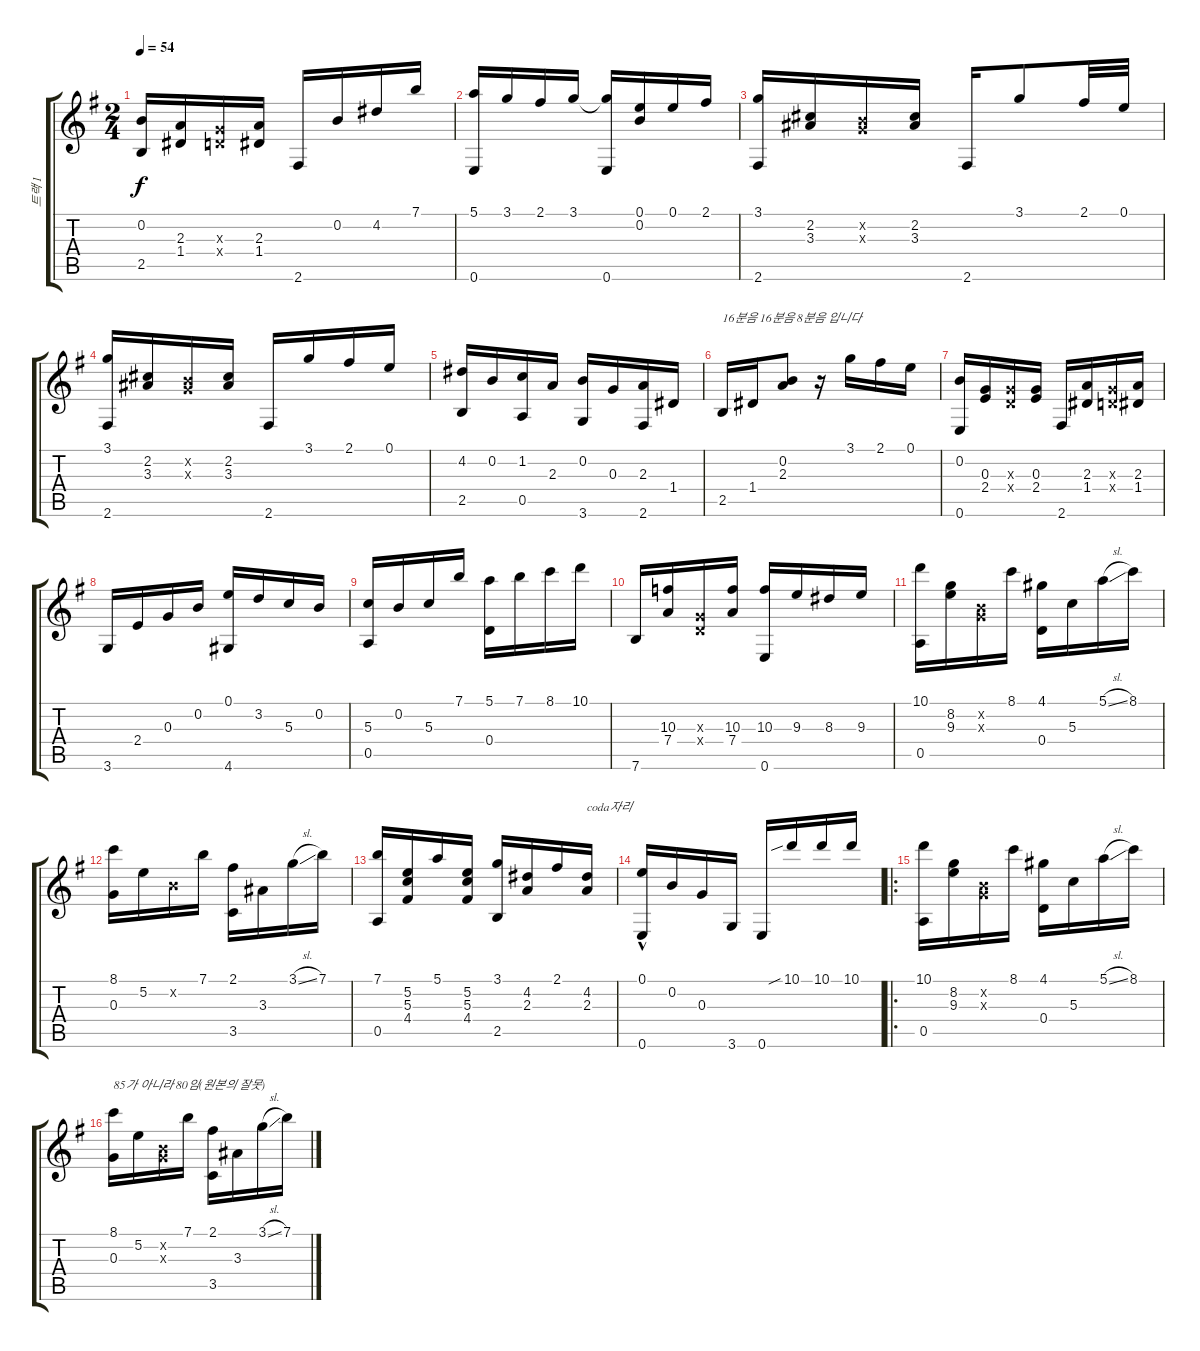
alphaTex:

\track ("트랙 1" "트랙 1") {instrument acousticguitarnylon}
\staff {score tabs}
\tuning (E4 B3 G3 D3 A2 E2) {hide}
\ts (2 4)
\tempo 54
\clef g2
\ks g
(0.2 2.5).16{dy f} (2.3 1.4).16 (0.3{x} 0.4{x}).16 (2.3 1.4).16 2.6.16 0.2.16 4.2.16 7.1.16 |
(5.1 0.6).16 3.1.16 2.1.16 3.1.16 (3.1{t} 0.6).16 (0.1 0.2).16 0.1.16 2.1.16 |
(3.1 2.6).16 (2.2 3.3).16 (0.2{x} 0.3{x}).16 (2.2 3.3).16 2.6.16 3.1.8 2.1.32 0.1.32 |
(3.1 2.6).16 (2.2 3.3).16 (0.2{x} 0.3{x}).16 (2.2 3.3).16 2.6.16 3.1.16 2.1.16 0.1.16 |
(4.2 2.5).16 0.2.16 (1.2 0.5).16 2.3.16 (0.2 3.6).16 0.3.16 (2.3 2.6).16 1.4.16 |
2.5.16{txt "16분음 16분음 8분음 입니다"} 1.4.16 (0.2 2.3).8 r.16 3.1.16 2.1.16 0.1.16 |
(0.2 0.6).16 (0.3 2.4).16 (0.3{x} 0.4{x}).16 (0.3 2.4).16 2.6.16 (2.3 1.4).16 (0.3{x} 0.4{x}).16 (2.3 1.4).16 |
3.6.16 2.4.16 0.3.16 0.2.16 (0.1 4.6).16 3.2.16 5.3.16 0.2.16 |
(5.3 0.5).16 0.2.16 5.3.16 7.1.16 (5.1 0.4).16 7.1.16 8.1.16 10.1.16 |
7.6.16 (10.3 7.4).16 (0.3{x} 0.4{x}).16 (10.3 7.4).16 (10.3 0.6).16 9.3.16 8.3.16 9.3.16 |
(10.1 0.5).16 (8.2 9.3).16 (0.2{x} 0.3{x}).16 8.1.16 (4.1 0.4).16 5.3.16 5.1{sl}.16 8.1.16 |
(8.1 0.3).16 5.2.16 0.2{x}.16 7.1.16 (2.1 3.5).16 3.3.16 3.1{sl}.16 7.1.16 |
(7.1 0.5).16 (5.2 5.3 4.4).16 5.1.16 (5.2 5.3 4.4).16 (3.1 2.5).16 (4.2 2.3).16 2.1.16 (4.2 2.3).16{txt "coda자리"} |
(0.1 0.6{hac}).16 0.2.16 0.3.16 3.6.16 0.6.16 10.1{sib}.16 10.1.16 10.1.16 |
\ro
(10.1 0.5).16 (8.2 9.3).16 (0.2{x} 0.3{x}).16 8.1.16 (4.1 0.4).16 5.3.16 5.1{sl}.16 8.1.16 |
(8.1 0.3).16{txt "85가 아니라 80임(원본의 잘못)"} 5.2.16 (0.2{x} 0.3{x}).16 7.1.16 (2.1 3.5).16 3.3.16 3.1{sl}.16 7.1.16
